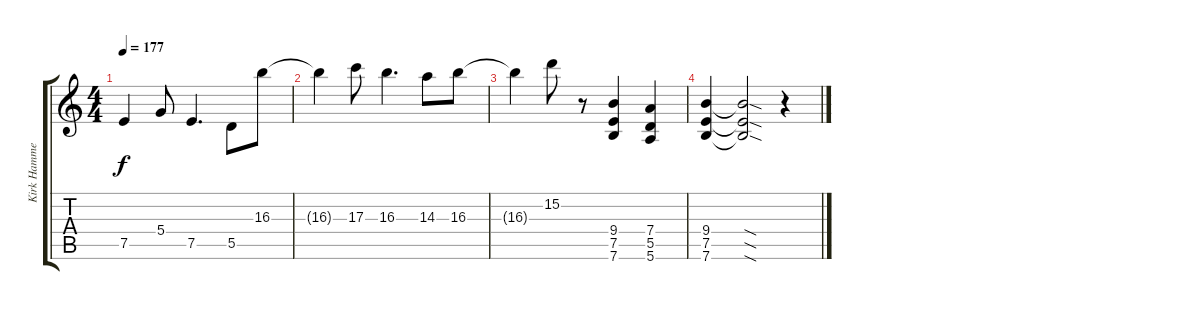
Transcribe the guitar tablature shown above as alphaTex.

\track ("Kirk Hammett" "Kirk Hamme") {instrument distortionguitar}
\staff {score tabs}
\tuning (E4 B3 G3 D3 A2 E2) {hide}
\ts (4 4)
\tempo 177
\clef g2
\ks c
7.5{t}.4{dy f} 5.4.8 7.5.4{d} 5.5.8 16.3.8 |
16.3{t}.4 17.3.8 16.3.4{d} 14.3.8 16.3.8 |
16.3{t}.4 15.2.8 r.8 (9.4 7.5 7.6).4 (7.4 5.5 5.6).4 |
(9.4 7.5 7.6).4 (9.4{sod t} 7.5{sod t} 7.6{sod t}).2 r.4
